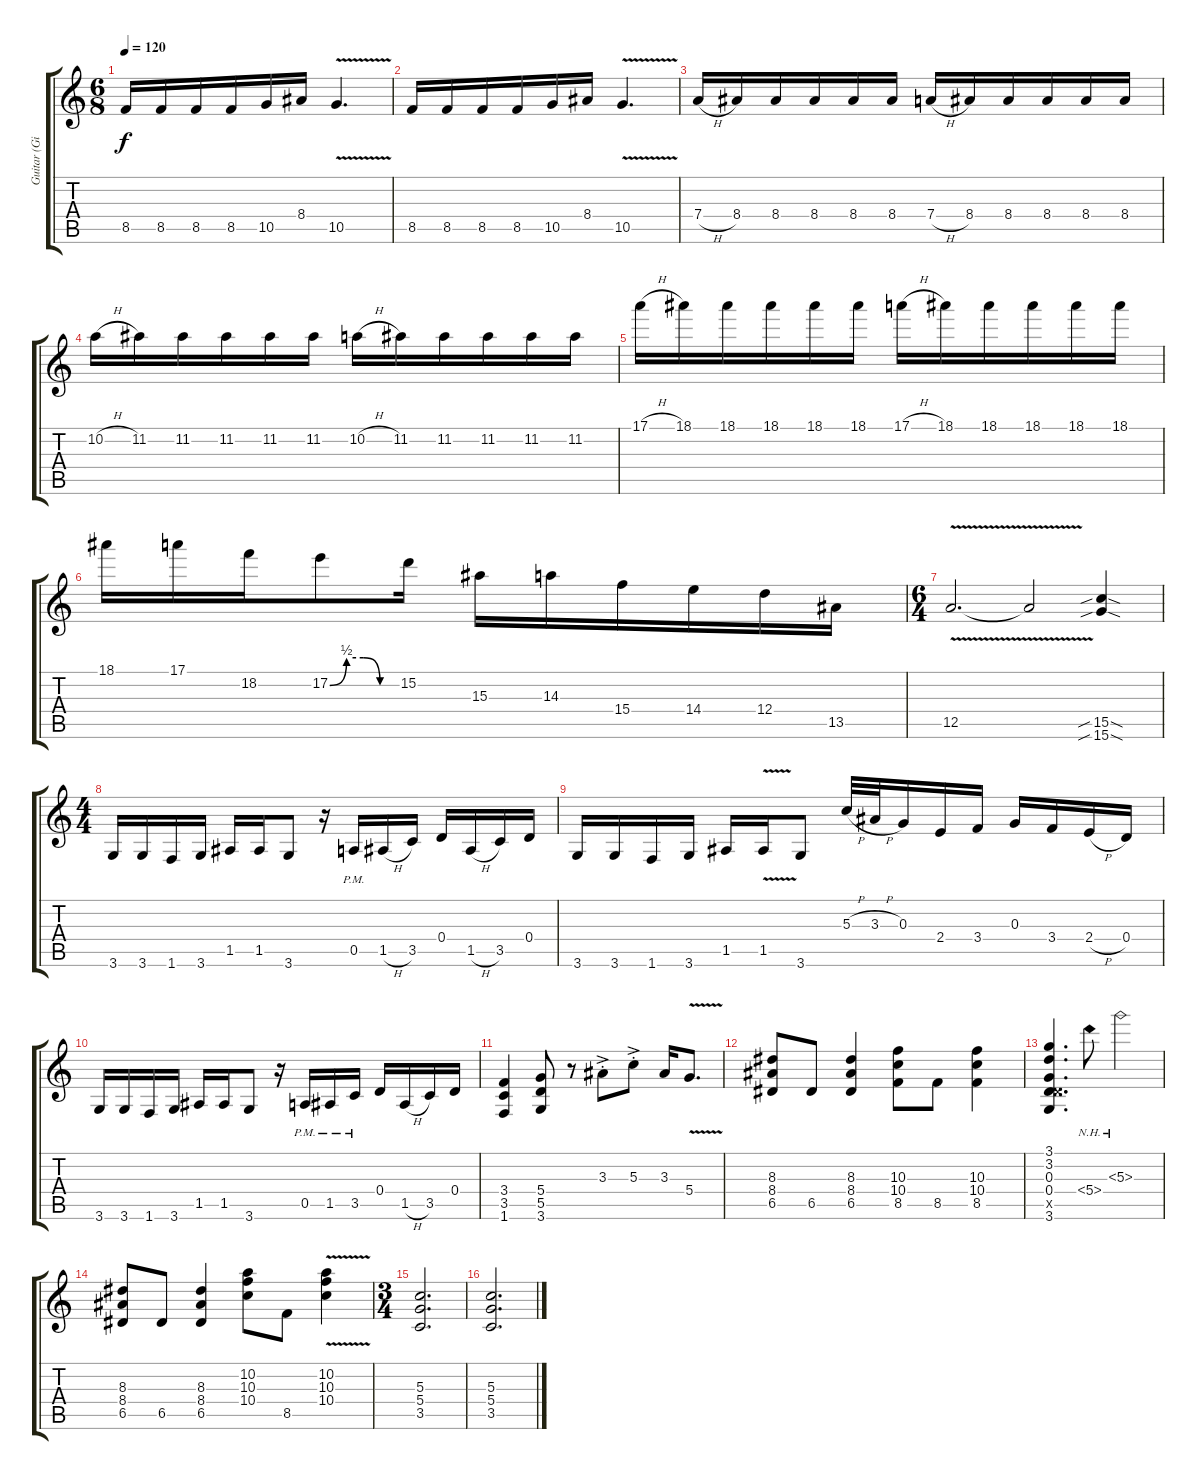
\track ("Guitar (Gilbert)" "Guitar (Gi") {instrument distortionguitar}
\staff {score tabs}
\tuning (E4 B3 G3 D3 A2 E2) {hide}
\ts (6 8)
\tempo 120
\clef g2
\ks c
8.5.16{dy f} 8.5.16 8.5.16 8.5.16 10.5.16 8.4.16 10.5{v}.4{d} |
8.5.16 8.5.16 8.5.16 8.5.16 10.5.16 8.4.16 10.5{v}.4{d} |
7.4{h}.16 8.4.16 8.4.16 8.4.16 8.4.16 8.4.16 7.4{h}.16 8.4.16 8.4.16 8.4.16 8.4.16 8.4.16 |
10.2{h}.16 11.2.16 11.2.16 11.2.16 11.2.16 11.2.16 10.2{h}.16 11.2.16 11.2.16 11.2.16 11.2.16 11.2.16 |
17.1{h}.16 18.1.16 18.1.16 18.1.16 18.1.16 18.1.16 17.1{h}.16 18.1.16 18.1.16 18.1.16 18.1.16 18.1.16 |
18.1.16 17.1.16 18.2.16 17.2{be (custom 0 0 15 2 30 2 45 0 60 0)}.8 15.2.16 15.3.16 14.3.16 15.4.16 14.4.16 12.4.16 13.5.16 |
\ts (6 4)
12.5{v}.2{d} 12.5{v t}.2 (15.5{sib sod} 15.6{sib sod}).4 |
\ts (4 4)
3.6.16 3.6.16 1.6.16 3.6.16 1.5.16 1.5.16 3.6.8 r.16 0.5{pm}.16 1.5{h}.16 3.5.16 0.4.16 1.5{h}.16 3.5.16 0.4.16 |
3.6.16 3.6.16 1.6.16 3.6.16 1.5.16 1.5{v}.16 3.6.8 5.3{h}.32 3.3{h}.32 0.3.16 2.4.16 3.4.16 0.3.16 3.4.16 2.4{h}.16 0.4.16 |
3.6.16 3.6.16 1.6.16 3.6.16 1.5.16 1.5.16 3.6.8 r.16 0.5{pm}.16 1.5{pm}.16 3.5{pm}.16 0.4.16 1.5{h}.16 3.5.16 0.4.16 |
(3.4 3.5 1.6).4 (5.4 5.5 3.6).8 r.8 3.3{ac st}.8 5.3{ac st}.8 3.3.16 5.4{v}.8{d} |
(8.3 8.4 6.5).8 6.5.8 (8.3 8.4 6.5).4 (10.3 10.4 8.5).8 8.5.8 (10.3 10.4 8.5).4 |
(3.1 3.2 0.3 0.4 5.5{x} 3.6).4{d} 5.4{nh}.8 5.3{nh}.2 |
(8.3 8.4 6.5).8 6.5.8 (8.3 8.4 6.5).4 (10.2 10.3 10.4).8 8.5.8 (10.2{v} 10.3{v} 10.4{v}).4 |
\ts (3 4)
(5.3 5.4 3.5).2{d} |
(5.3 5.4 3.5).2{d}
